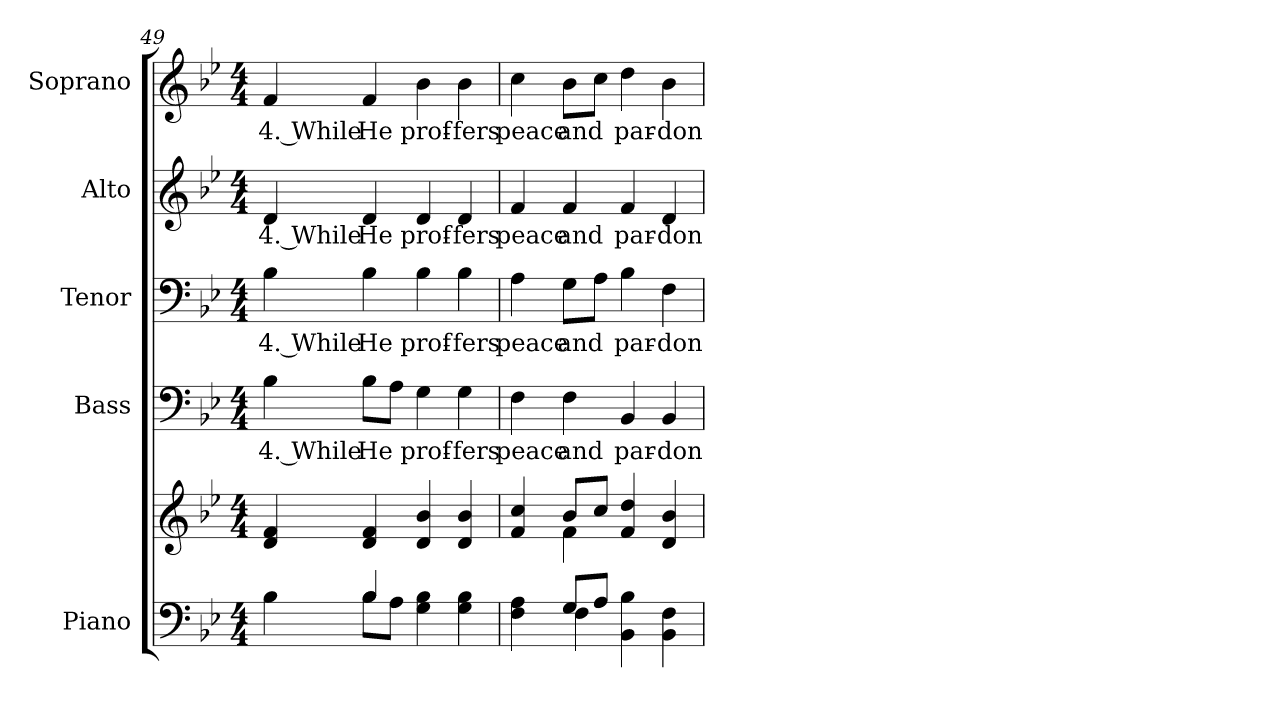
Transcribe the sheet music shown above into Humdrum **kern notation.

**kern	**kern	**kern	**text	**kern	**text	**kern	**text	**kern	**text
*part5	*part5	*part4	*part4	*part3	*part3	*part2	*part2	*part1	*part1
*staff6	*staff5	*staff4	*staff4	*staff3	*staff3	*staff2	*staff2	*staff1	*staff1
*I"Piano	*	*I"Bass	*	*I"Tenor	*	*I"Alto	*	*I"Soprano	*
*I'Pno.	*	*I'B.	*	*I'T.	*	*I'A.	*	*I'S.	*
!!LO:PB:g=z
*clefF4	*clefG2	*clefF4	*	*clefF4	*	*clefG2	*	*clefG2	*
*k[b-e-]	*k[b-e-]	*k[b-e-]	*	*k[b-e-]	*	*k[b-e-]	*	*k[b-e-]	*
*B-:	*B-:	*B-:	*	*B-:	*	*B-:	*	*B-:	*
*M4/4	*M4/4	*M4/4	*	*M4/4	*	*M4/4	*	*M4/4	*
=49	=49	=49	=49	=49	=49	=49	=49	=49	=49
*^	*	*	*	*	*	*	*	*	*
!	!	!	!	!LO:LY:b:color=#000000	!	!	!	!	!	!
!	!	!	!	!	!	!LO:LY:b:color=#000000	!	!	!	!
!	!	!	!	!	!	!	!	!LO:LY:b:color=#000000	!	!
!	!	!	!	!	!	!	!	!	!	!LO:LY:b:color=#000000
4B-i\	4ryy	4di/ 4fi	4B-i\	4. While	4B-i\	4. While	4di/	4. While	4fi/	4. While
!	!	!	!	!LO:LY:b:color=#000000	!	!	!	!	!	!
!	!	!	!	!	!	!LO:LY:b:color=#000000	!	!	!	!
!	!	!	!	!	!	!	!	!LO:LY:b:color=#000000	!	!
!	!	!	!	!	!	!	!	!	!	!LO:LY:b:color=#000000
4B-i/	8B-i\L	4di/ 4fi	8B-i\L	He	4B-i\	He	4di/	He	4fi/	He
.	8Ai\J	.	8Ai\J	.	.	.	.	.	.	.
!	!	!	!	!LO:LY:b:color=#000000	!	!	!	!	!	!
!	!	!	!	!	!	!LO:LY:b:color=#000000	!	!	!	!
!	!	!	!	!	!	!	!	!LO:LY:b:color=#000000	!	!
!	!	!	!	!	!	!	!	!	!	!LO:LY:b:color=#000000
4Gi\ 4B-i	2ryy	4di/ 4b-i	4Gi\	prof-	4B-i\	prof-	4di/	prof-	4b-i\	prof-
!	!	!	!	!LO:LY:b:color=#000000	!	!	!	!	!	!
!	!	!	!	!	!	!LO:LY:b:color=#000000	!	!	!	!
!	!	!	!	!	!	!	!	!LO:LY:b:color=#000000	!	!
!	!	!	!	!	!	!	!	!	!	!LO:LY:b:color=#000000
4Gi\ 4B-i	.	4di/ 4b-i	4Gi\	-fers	4B-i\	-fers	4di/	-fers	4b-i\	-fers
=50	=50	=50	=50	=50	=50	=50	=50	=50	=50	=50
*	*	*^	*	*	*	*	*	*	*	*
!	!	!	!	!	!LO:LY:b:color=#000000	!	!	!	!	!	!
!	!	!	!	!	!	!	!LO:LY:b:color=#000000	!	!	!	!
!	!	!	!	!	!	!	!	!	!LO:LY:b:color=#000000	!	!
!	!	!	!	!	!	!	!	!	!	!	!LO:LY:b:color=#000000
4Fi\ 4Ai	4ryy	4fi/ 4cci	4ryy	4Fi\	peace	4Ai\	peace	4fi/	peace	4cci\	peace
!	!	!	!	!	!LO:LY:b:color=#000000	!	!	!	!	!	!
!	!	!	!	!	!	!	!LO:LY:b:color=#000000	!	!	!	!
!	!	!	!	!	!	!	!	!	!LO:LY:b:color=#000000	!	!
!	!	!	!	!	!	!	!	!	!	!	!LO:LY:b:color=#000000
8Gi/L	4Fi\	8b-i/L	4fi\	4Fi\	and	8Gi\L	and	4fi/	and	8b-i\L	and
8Ai/J	.	8cci/J	.	.	.	8Ai\J	.	.	.	8cci\J	.
!	!	!	!	!	!LO:LY:b:color=#000000	!	!	!	!	!	!
!	!	!	!	!	!	!	!LO:LY:b:color=#000000	!	!	!	!
!	!	!	!	!	!	!	!	!	!LO:LY:b:color=#000000	!	!
!	!	!	!	!	!	!	!	!	!	!	!LO:LY:b:color=#000000
4BB-i\ 4B-i	2ryy	4fi/ 4ddi	2ryy	4BB-i/	par-	4B-i\	par-	4fi/	par-	4ddi\	par-
!	!	!	!	!	!LO:LY:b:color=#000000	!	!	!	!	!	!
!	!	!	!	!	!	!	!LO:LY:b:color=#000000	!	!	!	!
!	!	!	!	!	!	!	!	!	!LO:LY:b:color=#000000	!	!
!	!	!	!	!	!	!	!	!	!	!	!LO:LY:b:color=#000000
4BB-i\ 4Fi	.	4di/ 4b-i	.	4BB-i/	-don	4Fi\	-don	4di/	-don	4b-i\	-don
*v	*v	*	*	*	*	*	*	*	*	*	*
*	*v	*v	*	*	*	*	*	*	*	*
=	=	=	=	=	=	=	=	=	=
*-	*-	*-	*-	*-	*-	*-	*-	*-	*-
